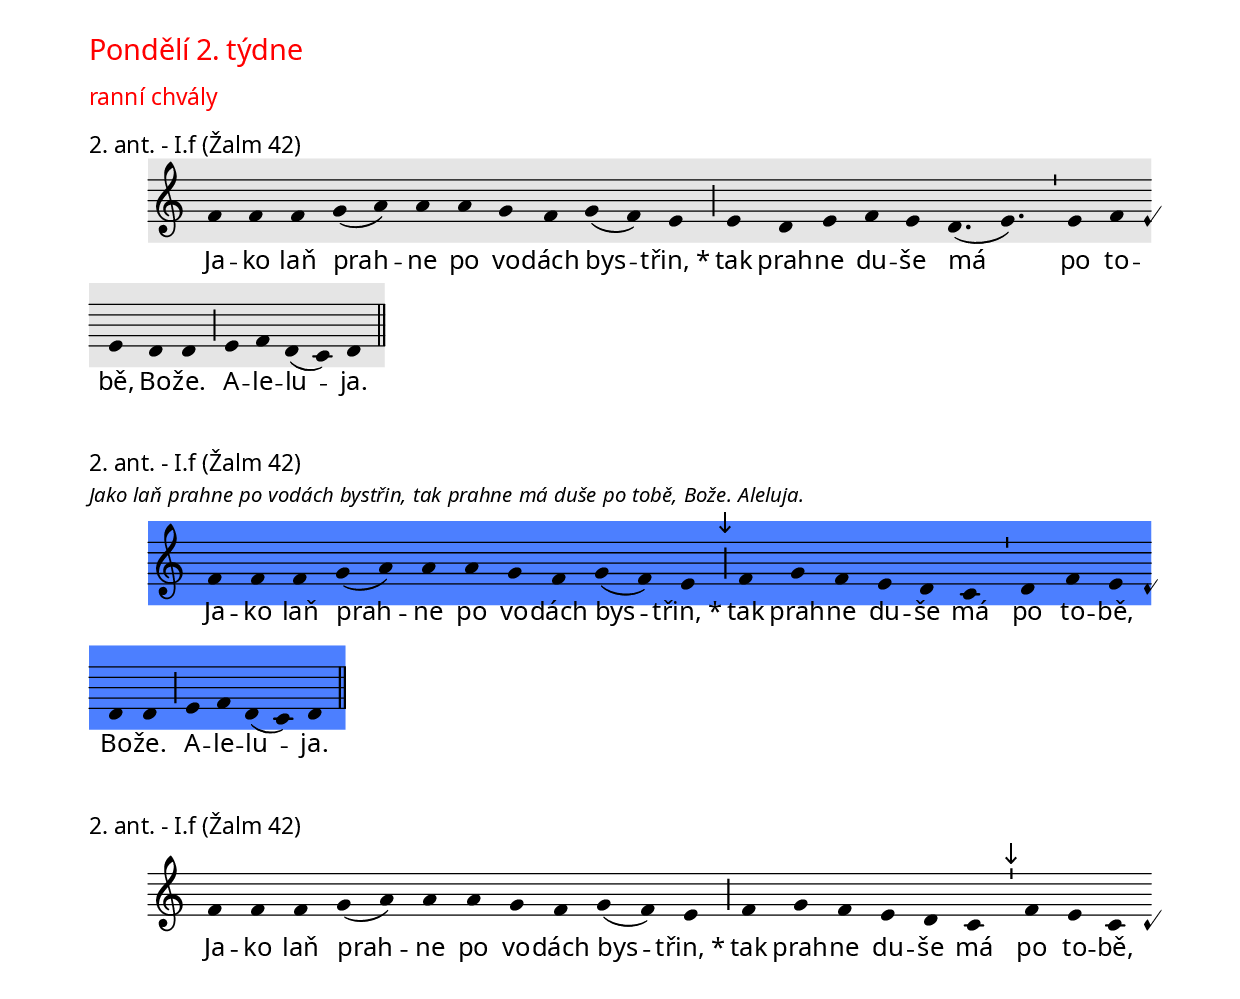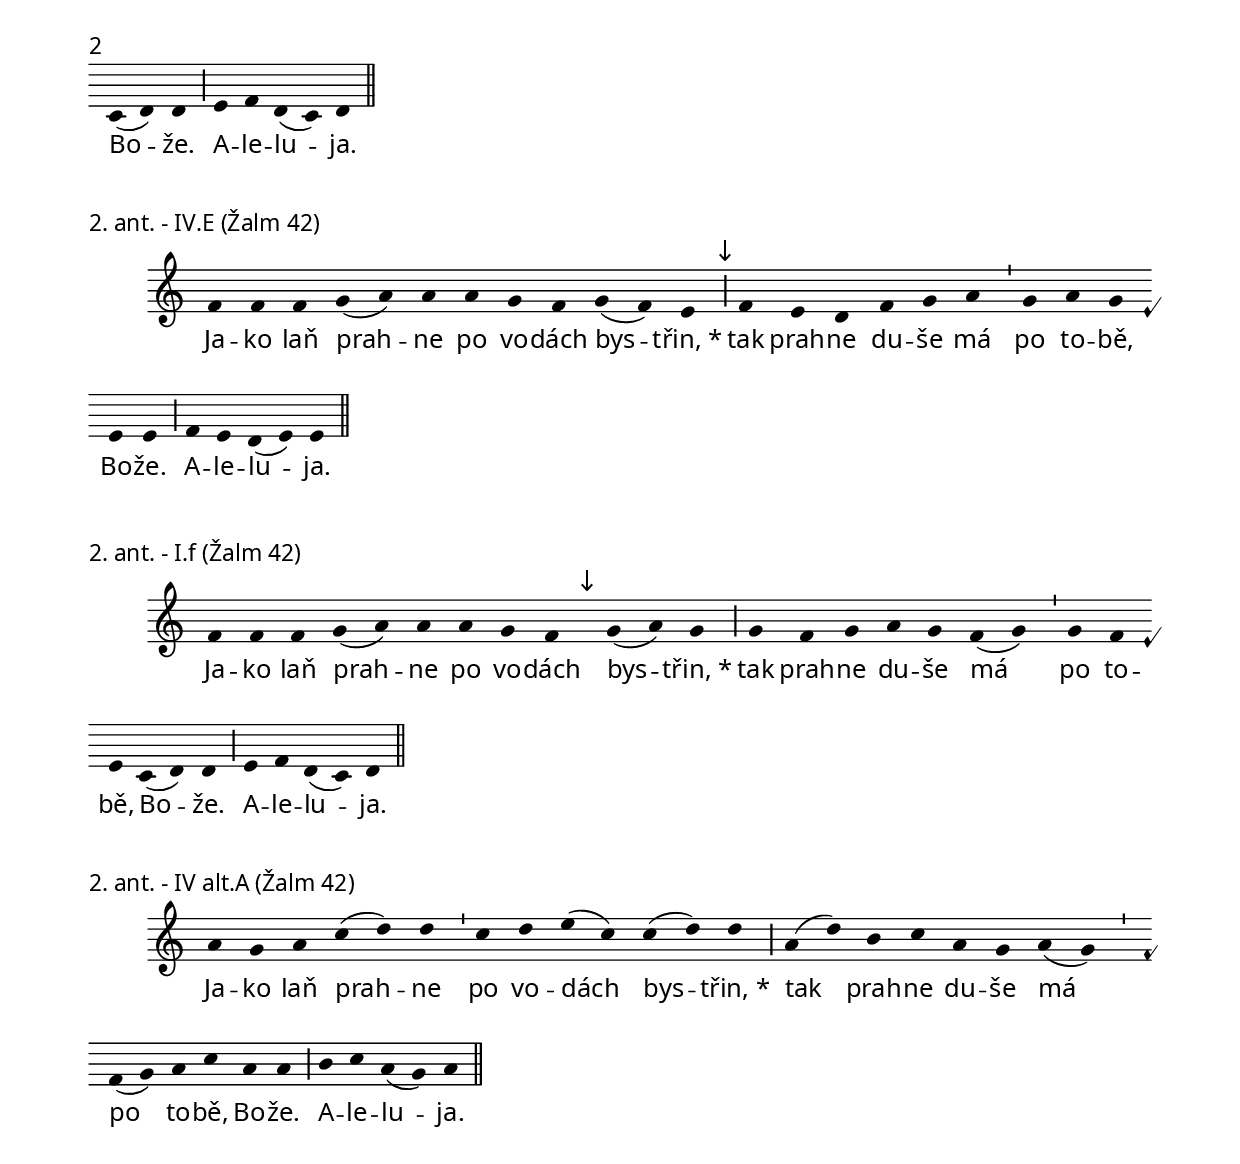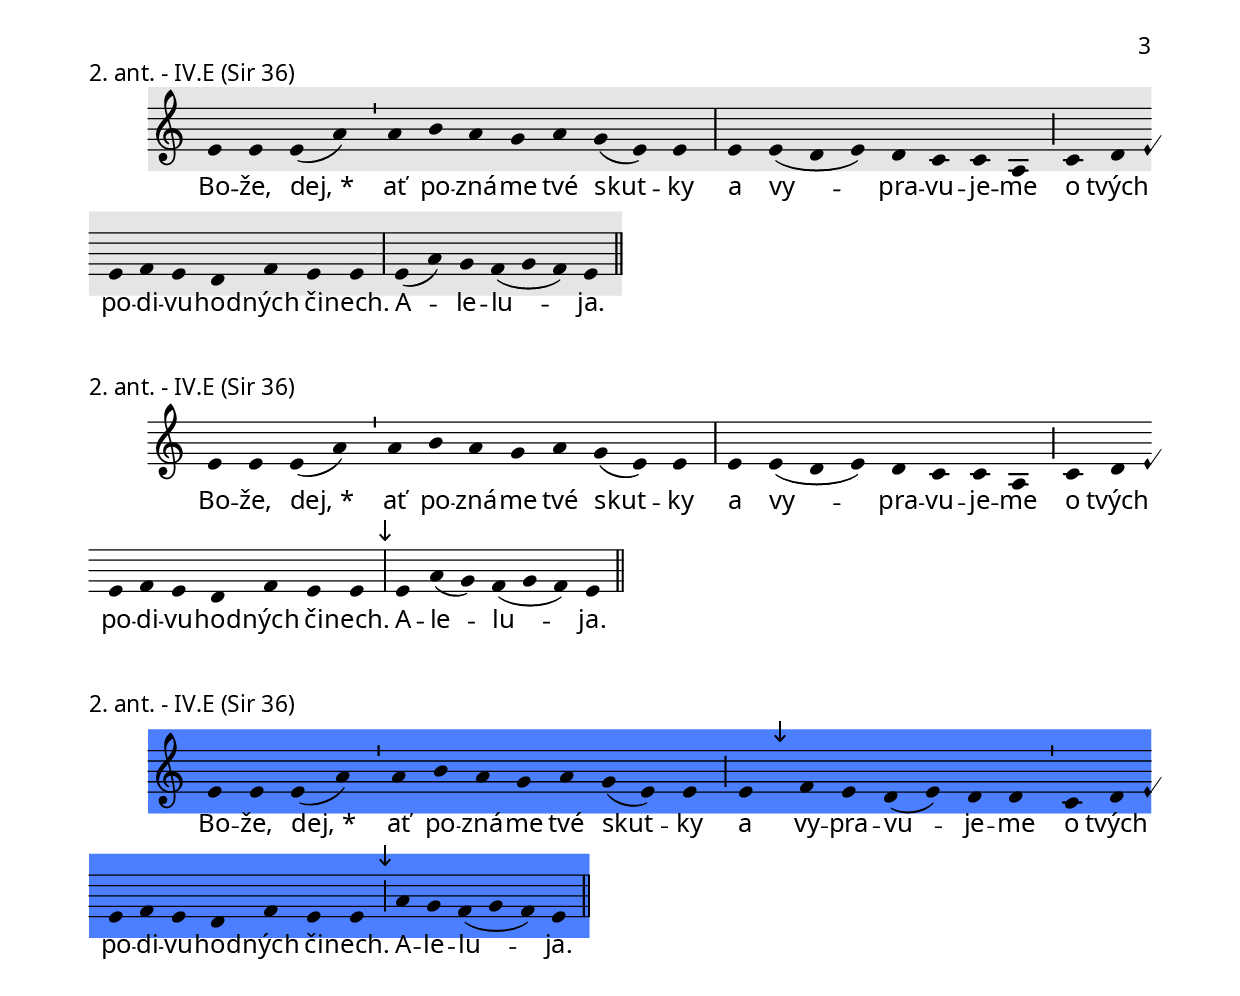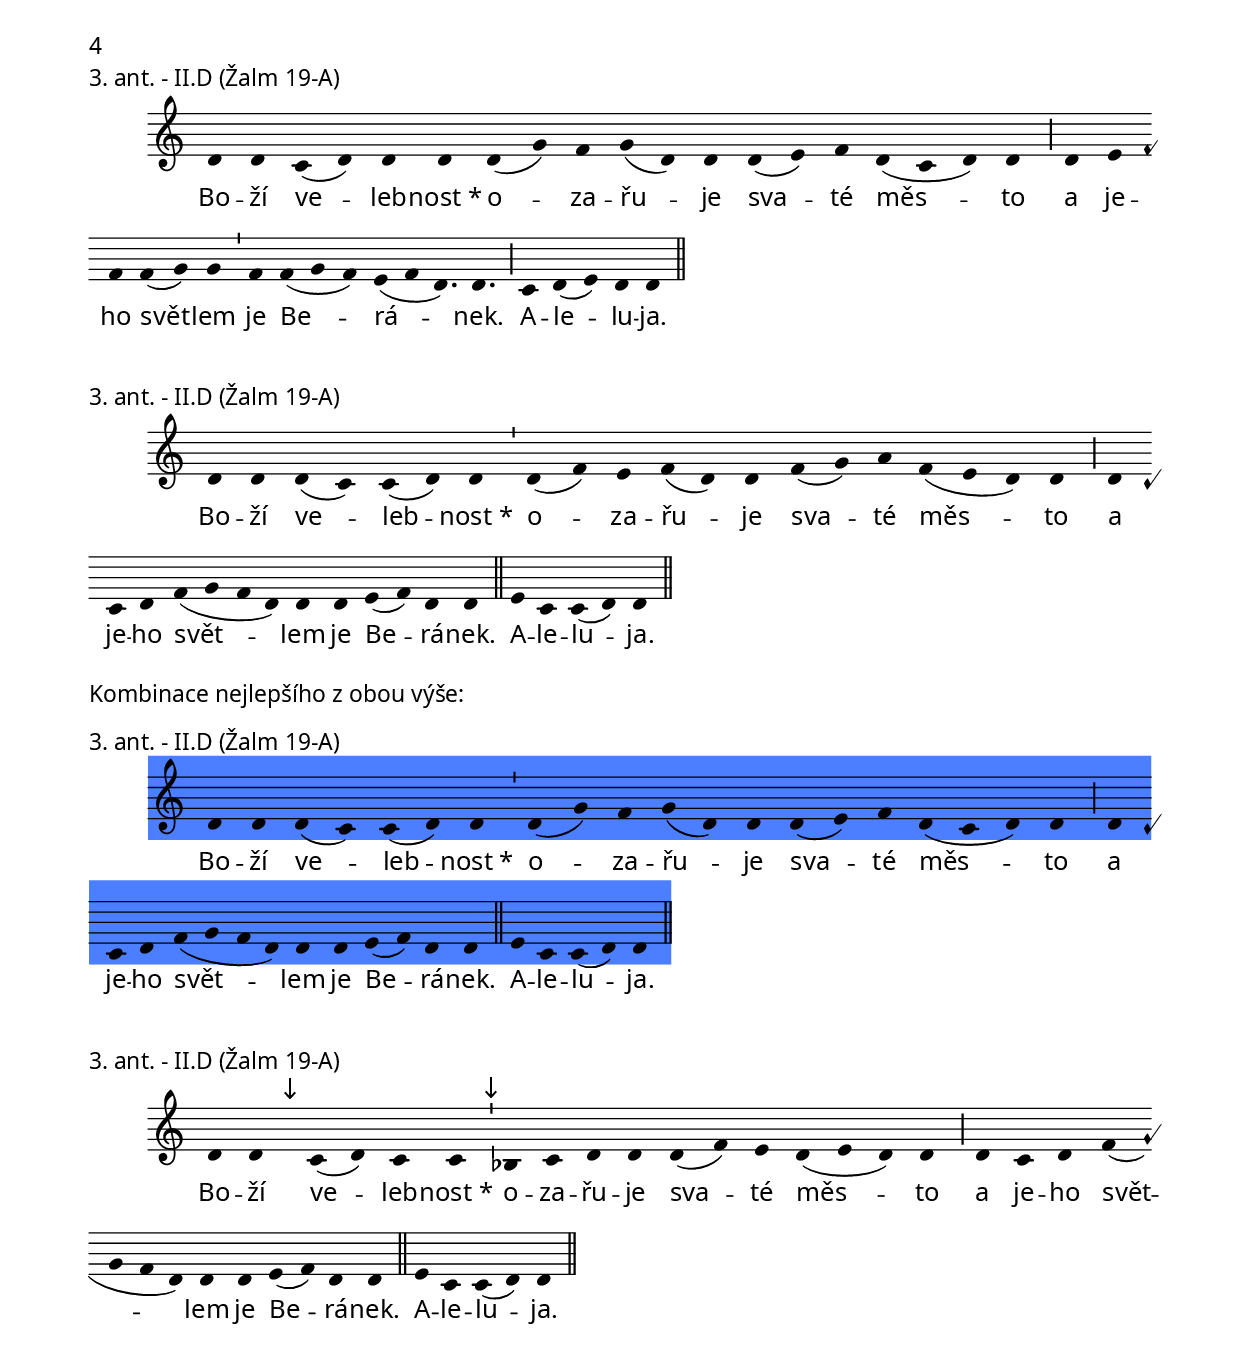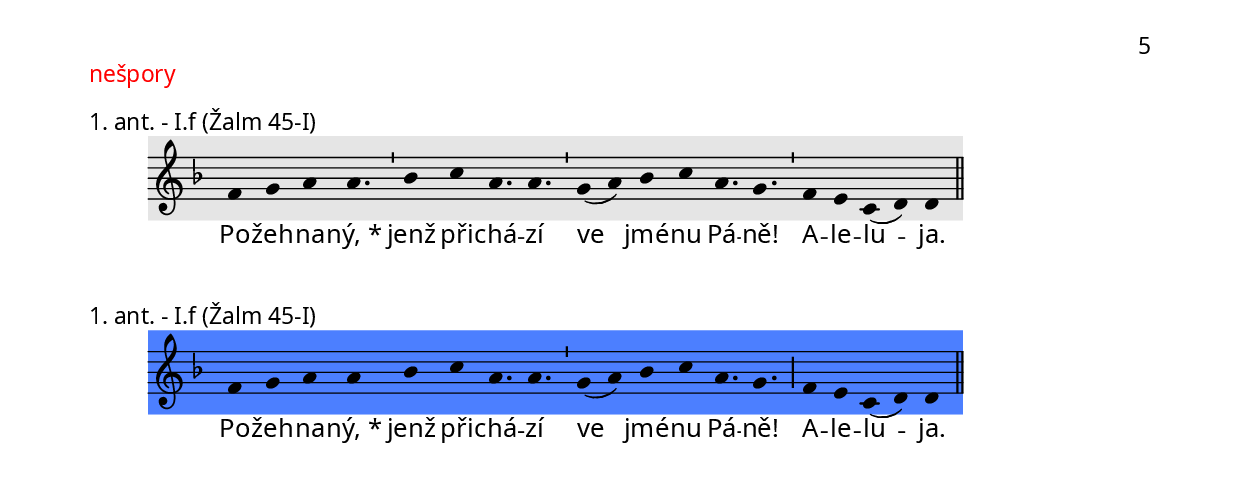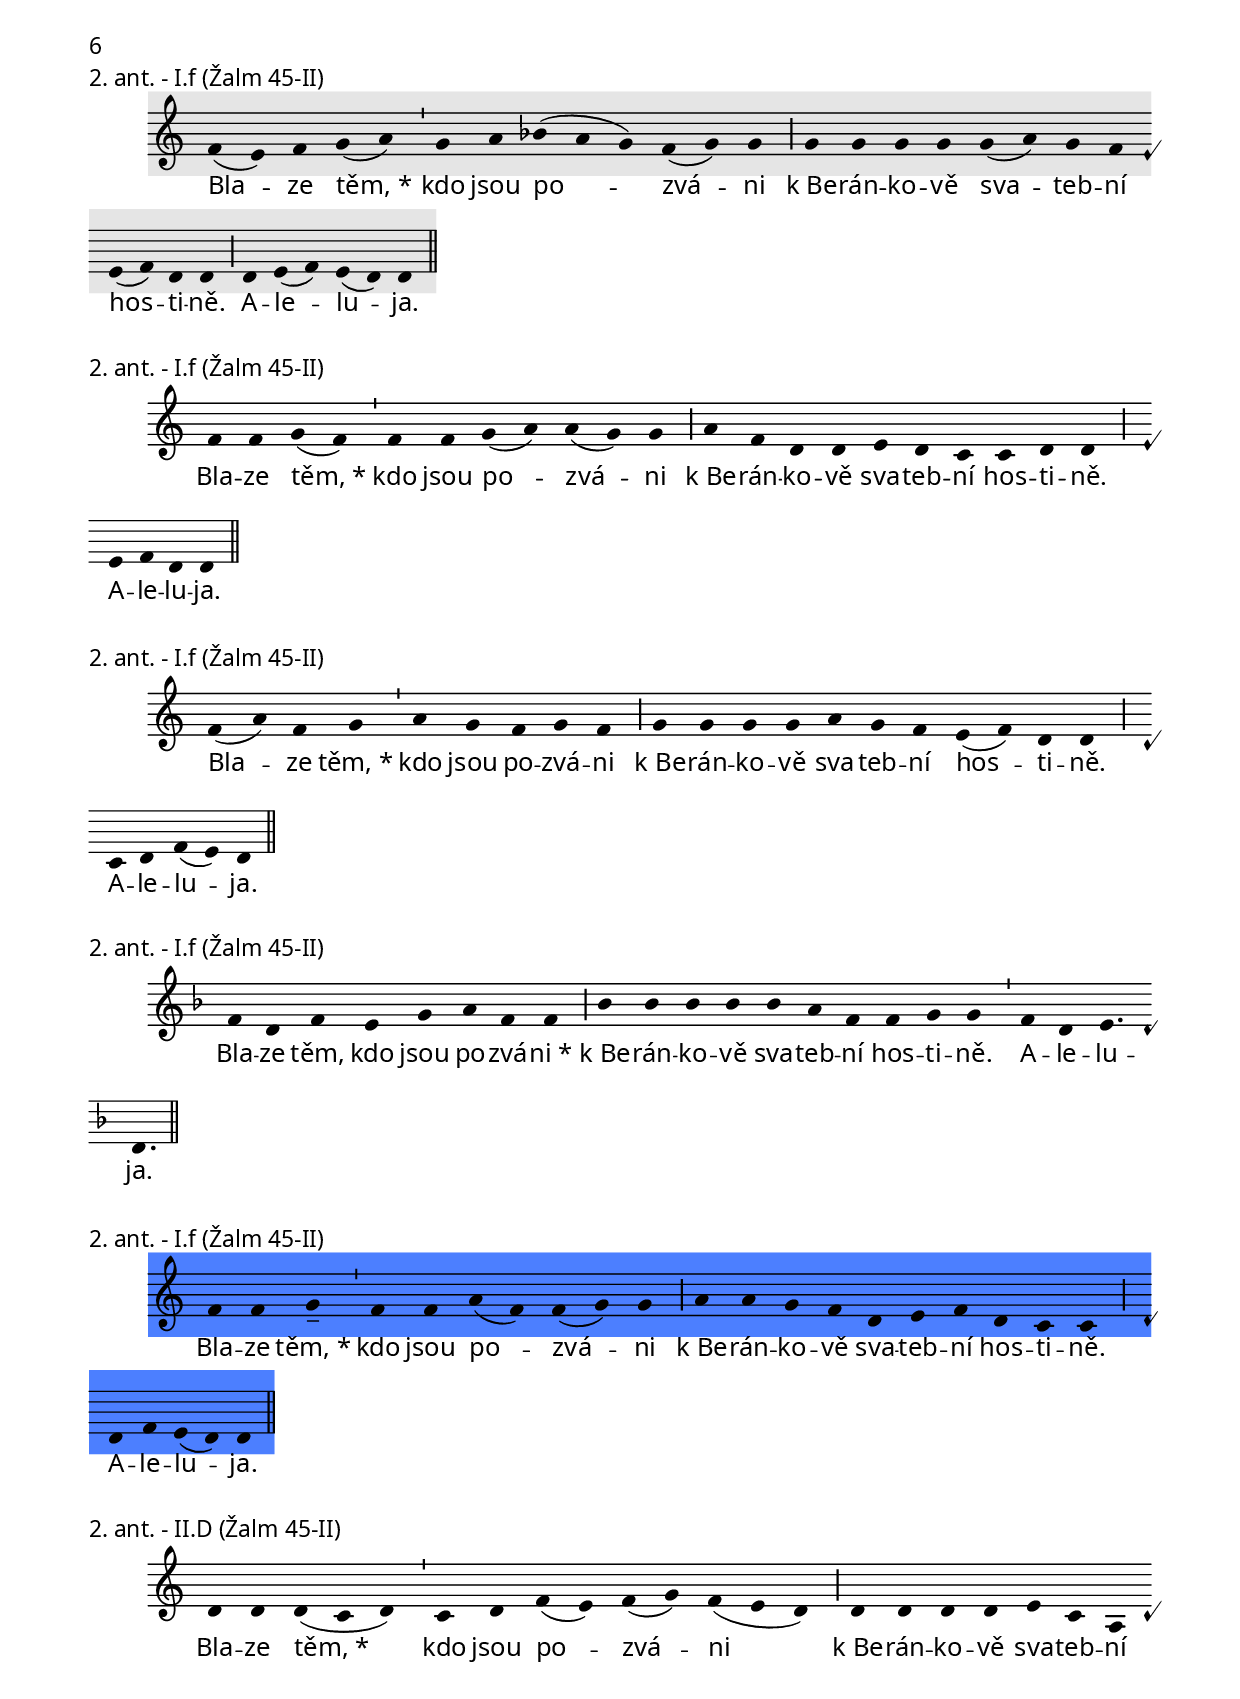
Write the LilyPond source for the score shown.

\include "../spolecne.ly"

\markup {\nadpisDen {Pondělí 2. týdne}}

\markup {\nadpisHodinka {"ranní chvály"}}

\score {
  \relative c' {
    \zvyraznovacSedy
    \choralniRezim
    f4 f f g( a) a a g f g( f) e \barMaior
    e d e f e d4.( e) \barMin e4 f e d d \barMaior
    e f d( c) d \barFinalis
  }
  \addlyrics {
    Ja -- ko  laň prah -- ne po vo -- dách bys -- třin,_*
    tak prah -- ne du -- še má po to -- bě, Bo -- že.
    A -- le -- lu -- ja.
  }
  \header {
    quid = "2. ant."
    modus = "I"
    differentia = "f"
    psalmus = "Žalm 42"
    id = "rch-a1"
    piece = \markup {\sestavTitulek}
  }
}

\score {
  \relative c' {
    \zvyraznovacModry
    \choralniRezim
    f4 f f g( a) a a g f g( f) e \barMaior
    \mark\sipka f g f e d c \barMin d4 f e d d \barMaior
    e f d( c) d \barFinalis
  }
  \addlyrics {
    Ja -- ko  laň prah -- ne po vo -- dách bys -- třin,_*
    tak prah -- ne du -- še má po to -- bě, Bo -- že.
    A -- le -- lu -- ja.
  }
  \header {
    textus_approbatus = "Jako  laň prahne po vodách bystřin,
    tak prahne má duše po tobě, Bože. Aleluja."
    quid = "2. ant."
    modus = "I"
    differentia = "f"
    psalmus = "Žalm 42"
    id = "rch-a1"
    piece = \markup {\sestavTitulek}
  }
}

\score {
  \relative c' {
    \choralniRezim
    f4 f f g( a) a a g f g( f) e \barMaior
    f g f e d c \barMin \mark\sipka f e c c( d) d \barMaior
    e f d( c) d \barFinalis
  }
  \addlyrics {
    Ja -- ko  laň prah -- ne po vo -- dách bys -- třin,_*
    tak prah -- ne du -- še má po to -- bě, Bo -- že.
    A -- le -- lu -- ja.
  }
  \header {
    quid = "2. ant."
    modus = "I"
    differentia = "f"
    psalmus = "Žalm 42"
    id = "rch-a1"
    piece = \markup {\sestavTitulek}
  }
}

\score {
  \relative c' {
    \choralniRezim
    f4 f f g( a) a a g f g( f) e \barMaior
    \mark\sipka f e d f g a \barMin g a g e e \barMaior
    f e d( e) e \barFinalis
  }
  \addlyrics {
    Ja -- ko  laň prah -- ne po vo -- dách bys -- třin,_*
    tak prah -- ne du -- še má po to -- bě, Bo -- že.
    A -- le -- lu -- ja.
  }
  \header {
    quid = "2. ant."
    modus = "IV"
    differentia = "E"
    psalmus = "Žalm 42"
    id = "rch-a1"
    piece = \markup {\sestavTitulek}
  }
}

\score {
  \relative c' {
    \choralniRezim
    f4 f f g( a) a a g f \mark\sipka g( a) g \barMaior
    g f g a g f( g) \barMin g f e c( d) d \barMaior
    e f d( c) d \barFinalis
  }
  \addlyrics {
    Ja -- ko  laň prah -- ne po vo -- dách bys -- třin,_*
    tak prah -- ne du -- še má po to -- bě, Bo -- že.
    A -- le -- lu -- ja.
  }
  \header {
    quid = "2. ant."
    modus = "I"
    differentia = "f"
    psalmus = "Žalm 42"
    id = "rch-a1"
    piece = \markup {\sestavTitulek}
  }
}

\score {
  \relative c'' {
    \choralniRezim
    a4 g a c( d) d \barMin
    c d e( c) c( d) d \barMaior
    a( d) b c a g a( g) \barMin
    f( g) a c a a \barMaior
    b c a( g) a \barFinalis
  }
  \addlyrics {
    Ja -- ko  laň prah -- ne
    po vo -- dách bys -- třin,_*
    tak prah -- ne du -- še má
    po to -- bě, Bo -- že.
    A -- le -- lu -- ja.
  }
  \header {
    quid = "2. ant."
    modus = "IV alt"
    differentia = "A"
    psalmus = "Žalm 42"
    id = "rch-a1"
    piece = \markup {\sestavTitulek}
  }
}

\pageBreak

\score {
  \relative c' {
    \zvyraznovacSedy
    \choralniRezim
    e4 e e( a) \barMin a b a g a g( e) e \barMax
    e e( d e) d c c a \barMaior
    c d e f e d f e e \barMax
    e( a) g f( g f) e \barFinalis
  }
  \addlyrics {
    Bo -- že, dej,_* ať po -- zná -- me tvé skut -- ky
    a vy -- pra -- vu -- je -- me
    o tvých po -- di -- vu -- hod -- ných či -- nech.
    A -- le -- lu -- ja.
  }
  \header {
    quid = "2. ant."
    modus = "IV"
    differentia = "E"
    psalmus = "Sir 36"
    id = "rch-a2"
    placet = "má ambitus přes oktávu - to je na feriální antifonu dost"
    piece = \markup {\sestavTitulek}
  }
}

\score {
  \relative c' {
    \choralniRezim
    e4 e e( a) \barMin a b a g a g( e) e \barMax
    e e( d e) d c c a \barMaior
    c d e f e d f e e \barMax
    \mark\sipka e a( g) f( g f) e \barFinalis
  }
  \addlyrics {
    Bo -- že, dej,_* ať po -- zná -- me tvé skut -- ky
    a vy -- pra -- vu -- je -- me
    o tvých po -- di -- vu -- hod -- ných či -- nech.
    A -- le -- lu -- ja.
  }
  \header {
    quid = "2. ant."
    modus = "IV"
    differentia = "E"
    psalmus = "Sir 36"
    id = "rch-a2"
    piece = \markup {\sestavTitulek}
  }
}

\score {
  \relative c' {
    \zvyraznovacModry
    \choralniRezim
    e4 e e( a) \barMin a b a g a g( e) e \barMaior
    e \mark\sipka f e d( e) d d \barMin
    c d e f e d f e e \barMaior
    \mark\sipka a g f( g f) e \barFinalis
  }
  \addlyrics {
    Bo -- že, dej,_* ať po -- zná -- me tvé skut -- ky
    a vy -- pra -- vu -- je -- me
    o tvých po -- di -- vu -- hod -- ných či -- nech.
    A -- le -- lu -- ja.
  }
  \header {
    quid = "2. ant."
    modus = "IV"
    differentia = "E"
    psalmus = "Sir 36"
    id = "rch-a2"
    piece = \markup {\sestavTitulek}
  }
}

\pageBreak

\score {
  \relative c' {
    \choralniRezim
    d4 d c( d) d d d( g) f g( d) d d( e) f d( c d) d \barMaior
    d e f f( g) g \barMin f f( g f) e( f d4.) d \barMaior
    c4 d( e) d d \barFinalis
  }
  \addlyrics {
    Bo -- ží ve -- leb -- nost_*
    o -- za -- řu -- je sva -- té měs -- to
    a je -- ho svět -- lem je Be -- rá -- nek.
    A -- le -- lu -- ja.
  }
  \header {
    quid = "3. ant."
    modus = "II"
    differentia = "D"
    psalmus = "Žalm 19-A"
    id = "rch-a3"
    piece = \markup {\sestavTitulek}
  }
}

\score {
  \relative c' {
    \choralniRezim
    d4 d d( c) c( d) d \barMin
    d( f) e f( d) d f( g) a f( e d) d \barMaior
    d c d f( g f d) d d e( f) d d \barFinalis
    e c c( d) d \barFinalis
  }
  \addlyrics {
    Bo -- ží ve -- leb -- nost_*
    o -- za -- řu -- je sva -- té měs -- to
    a je -- ho svět -- lem je Be -- rá -- nek.
    A -- le -- lu -- ja.
  }
  \header {
    quid = "3. ant."
    modus = "II"
    differentia = "D"
    psalmus = "Žalm 19-A"
    id = "rch-a3"
    fons = "Druha cast z:"
    fial = "commune/commune_apostol.ly#rch-aben?cast"
    piece = \markup {\sestavTitulek}
  }
}

\markup{Kombinace nejlepšího z obou výše:}

\score {
  \relative c' {
    \zvyraznovacModry
    \choralniRezim
    d4 d d( c) c( d) d \barMin
    d( g) f g( d) d d( e) f d( c d) d \barMaior
    d c d f( g f d) d d e( f) d d \barFinalis
    e c c( d) d \barFinalis
  }
  \addlyrics {
    Bo -- ží ve -- leb -- nost_*
    o -- za -- řu -- je sva -- té měs -- to
    a je -- ho svět -- lem je Be -- rá -- nek.
    A -- le -- lu -- ja.
  }
  \header {
    quid = "3. ant."
    modus = "II"
    differentia = "D"
    psalmus = "Žalm 19-A"
    id = "rch-a3"
    fons = "Druha cast z:"
    fial = "commune/commune_apostol.ly#rch-aben?cast"
    piece = \markup {\sestavTitulek}
  }
}

\score {
  \relative c' {
    \choralniRezim
    d4 d \mark\sipka c( d) c c \barMin
    \mark\sipka bes c d d d( f) e d( e d) d \barMaior
    d c d f( g f d) d d e( f) d d \barFinalis
    e c c( d) d \barFinalis
  }
  \addlyrics {
    Bo -- ží ve -- leb -- nost_*
    o -- za -- řu -- je sva -- té měs -- to
    a je -- ho svět -- lem je Be -- rá -- nek.
    A -- le -- lu -- ja.
  }
  \header {
    quid = "3. ant."
    modus = "II"
    differentia = "D"
    psalmus = "Žalm 19-A"
    id = "rch-a3"
    fons = "Druha cast z:"
    fial = "commune/commune_apostol.ly#rch-aben?cast"
    piece = \markup {\sestavTitulek}
  }
}

\pageBreak

\markup {\nadpisHodinka {"nešpory"}}

\score {
  \relative c' {
    \zvyraznovacSedy
    \choralniRezim
    \key f\major
    f4 g a a4. \barMin
    bes4 c a4. a \barMin
    g4( a) bes c a4. g \barMin
    f4 e c( d) d \barFinalis
  }
  \addlyrics {
    Po -- žeh -- na -- ný,_* jenž při -- chá -- zí
    ve jmé -- nu Pá -- ně!
    A -- le -- lu -- ja.
  }
  \header {
    quid = "1. ant."
    modus = "I"
    differentia = "f"
    psalmus = "Žalm 45-I"
    fons = "Melodie z: žaltář, neděle 2.t., r.ch., 1.ant. (upravena pro mírně odlišný text)"
    id = "ne-a1"
    piece = \markup {\sestavTitulek}
  }
}

\score {
  \relative c' {
    \zvyraznovacModry
    \choralniRezim
    \key f\major
    f4 g a a bes c a4. a \barMin
    g4( a) bes c a4. g \barMaior
    f4 e c( d) d \barFinalis
  }
  \addlyrics {
    Po -- žeh -- na -- ný,_* jenž při -- chá -- zí
    ve jmé -- nu Pá -- ně!
    A -- le -- lu -- ja.
  }
  \header {
    quid = "1. ant."
    modus = "I"
    differentia = "f"
    psalmus = "Žalm 45-I"
    fons = "Melodie z: žaltář, neděle 2.t., r.ch., 1.ant. (upravena pro mírně odlišný text)"
    fial = "antifony/tyden2_1nedele.ly#rch-ant1?upraveno"
    id = "ne-a1"
    piece = \markup {\sestavTitulek}
  }
}

\pageBreak

\score {
  \relative c' {
    \zvyraznovacSedy
    \choralniRezim
    f4( e) f g( a) \barMin
    g a bes( a g) f( g) g \barMaior
    g g g g g( a) g f e( f) d d \barMaior
    d e( f) e( d) d \barFinalis
  }
  \addlyrics {
    Bla -- ze těm,_*
    kdo jsou po -- zvá -- ni
    k_Be -- rán -- ko -- vě sva -- teb -- ní hos -- ti -- ně.
    A -- le -- lu -- ja.
  }
  \header {
    quid = "2. ant."
    modus = "I"
    differentia = "f"
    psalmus = "Žalm 45-II"
    id = "ne-a2"
    placet = "mdlá"
    piece = \markup {\sestavTitulek}
  }
}

\score {
  \relative c' {
    \choralniRezim
    f4 f g( f) \barMin
    f f g( a) a( g) g \barMaior
    a f d d e d c c d d \barMaior
    e f d d \barFinalis
  }
  \addlyrics {
    Bla -- ze těm,_*
    kdo jsou po -- zvá -- ni
    k_Be -- rán -- ko -- vě sva -- teb -- ní hos -- ti -- ně.
    A -- le -- lu -- ja.
  }
  \header {
    quid = "2. ant."
    modus = "I"
    differentia = "f"
    psalmus = "Žalm 45-II"
    id = "ne-a2"
    piece = \markup {\sestavTitulek}
  }
}

\score {
  \relative c' {
    \choralniRezim
    f4( a) f g \barMin
    a g f g f \barMaior
    g g g g a g f e( f) d d \barMaior
    c d f( e) d \barFinalis
  }
  \addlyrics {
    Bla -- ze těm,_*
    kdo jsou po -- zvá -- ni
    k_Be -- rán -- ko -- vě sva -- teb -- ní hos -- ti -- ně.
    A -- le -- lu -- ja.
  }
  \header {
    quid = "2. ant."
    modus = "I"
    differentia = "f"
    psalmus = "Žalm 45-II"
    id = "ne-a2"
    piece = \markup {\sestavTitulek}
  }
}

\score {
  \relative c' {
    \choralniRezim
    \key f \major
    f4 d f e g a f f \barMaior
    bes bes bes bes bes a f f g g \barMin
    f d e4. d \barFinalis
  }
  \addlyrics {
    Bla -- ze těm, kdo jsou po -- zvá -- ni_*
    k_Be -- rán -- ko -- vě sva -- teb -- ní hos -- ti -- ně.
    A -- le -- lu -- ja.
  }
  \header {
    quid = "2. ant."
    modus = "I"
    differentia = "f"
    psalmus = "Žalm 45-II"
    id = "ne-a2"
    piece = \markup {\sestavTitulek}
  }
}

\score {
  \relative c' {
    \zvyraznovacModry
    \choralniRezim
    f4 f g-- \barMin
    f f a( f) f( g) g \barMaior
    a a g f d e f d c c \barMaior
    d f e( d) d \barFinalis
  }
  \addlyrics {
    Bla -- ze těm,_*
    kdo jsou po -- zvá -- ni
    k_Be -- rán -- ko -- vě sva -- teb -- ní hos -- ti -- ně.
    A -- le -- lu -- ja.
  }
  \header {
    quid = "2. ant."
    modus = "I"
    differentia = "f"
    psalmus = "Žalm 45-II"
    id = "ne-a2"
    piece = \markup {\sestavTitulek}
  }
}

\score {
  \relative c' {
    \choralniRezim
    d4 d d( c d) \barMin
    c d f( e) f( g) f( e d) \barMaior
    d d d d e c a c d d \barMin
    e f d d \barFinalis
  }
  \addlyrics {
    Bla -- ze těm,_*
    kdo jsou po -- zvá -- ni
    k_Be -- rán -- ko -- vě sva -- teb -- ní hos -- ti -- ně.
    A -- le -- lu -- ja.
  }
  \header {
    quid = "2. ant."
    modus = "II"
    differentia = "D"
    psalmus = "Žalm 45-II"
    id = "ne-a2"
    piece = \markup {\sestavTitulek}
  }
}

%\score { \velikTIIpondeliNespAntIII }